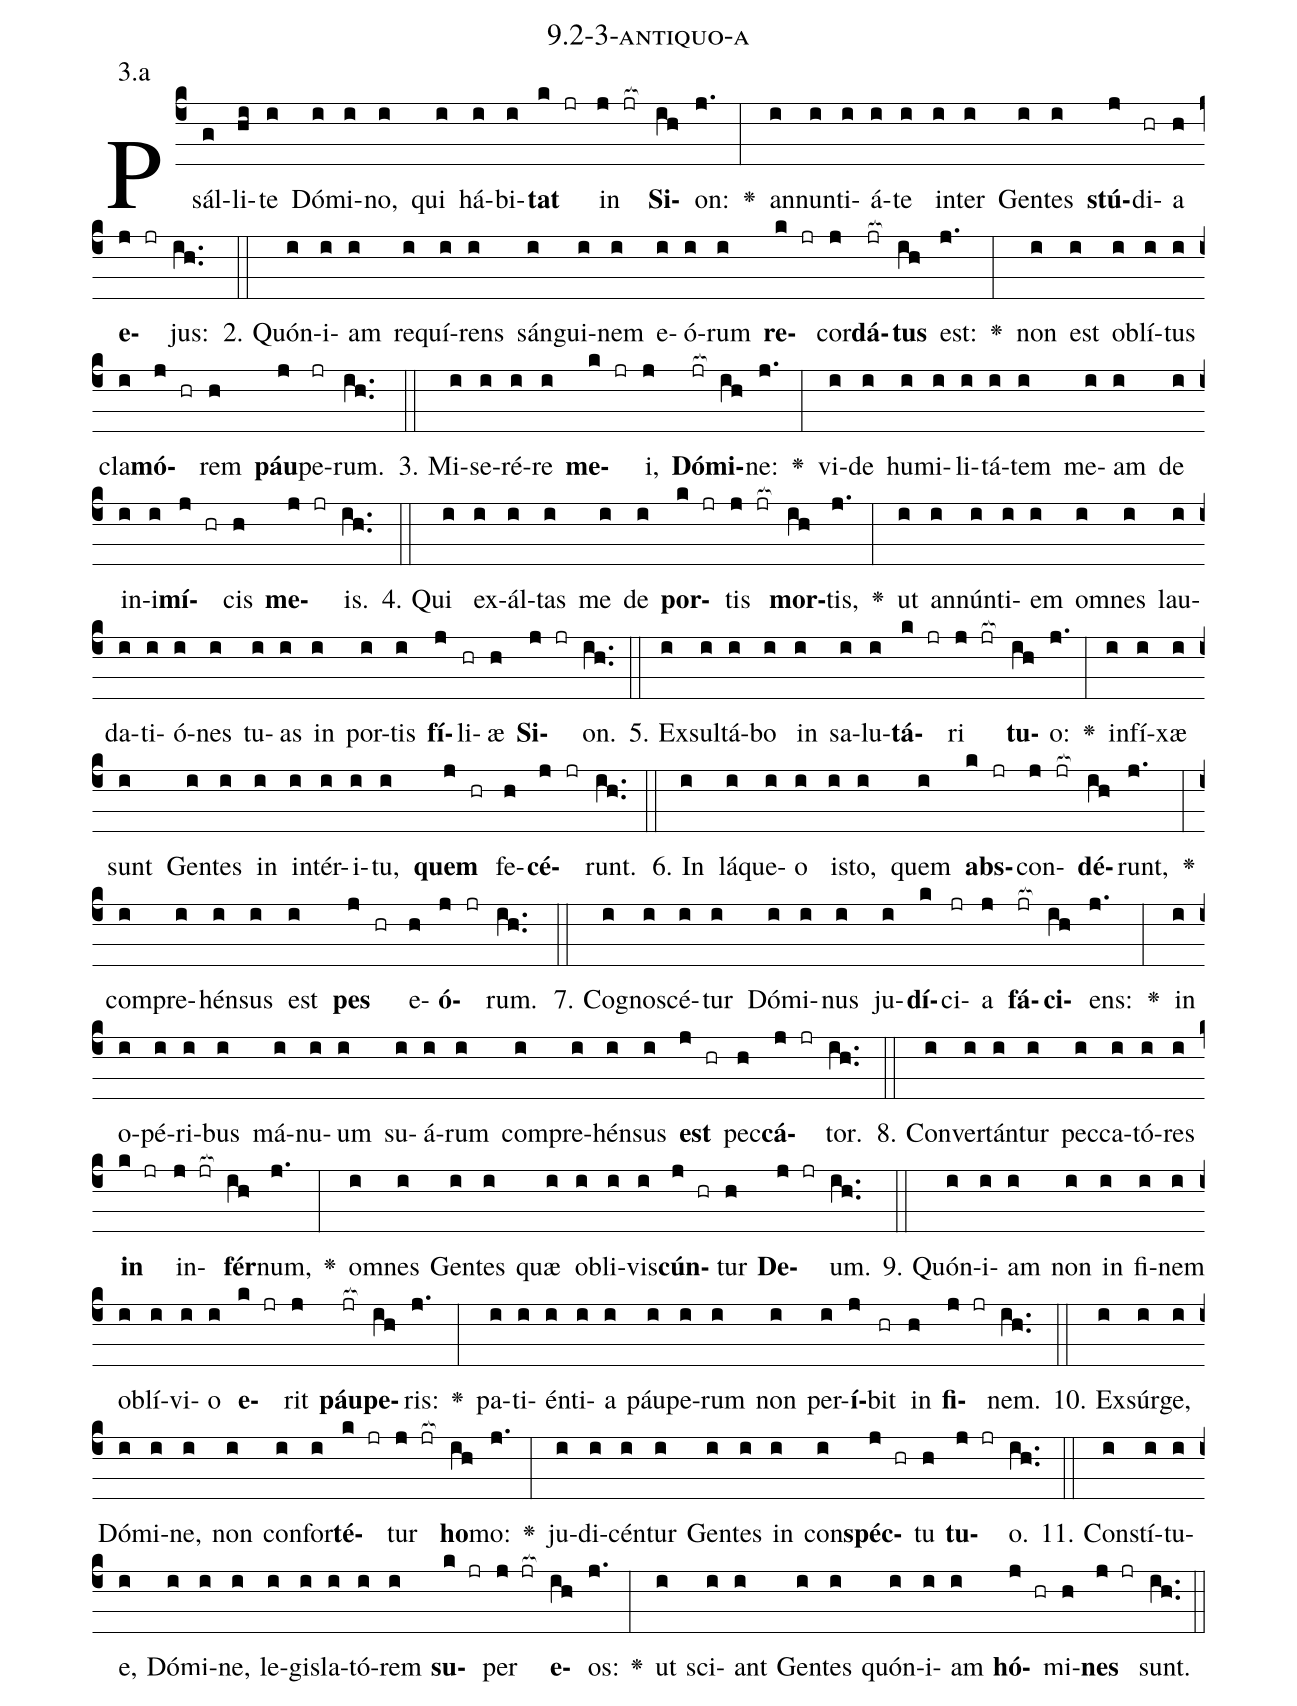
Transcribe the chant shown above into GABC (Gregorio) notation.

name: 9.2-3-antiquo-a;
annotation: 3.a;
%%
(c4)Psál(g)li(hi)te(i) Dó(i)mi(i)no,(i) qui(i) há(i)bi(i)<b>tat</b>(k jr) in(j jr[ocb:1{]) <b>Si</b>(ih[ocb:0}])on:(j.) <v>\greheightstar</v>(:) an(i)nun(i)ti(i)á(i)te(i) in(i)ter(i) Gen(i)tes(i) <b>stú</b>(j)di(hr)a(h) <b>e</b>(j jr)jus:(ih..) (::)
2. Quón(i)i(i)am(i) re(i)quí(i)rens(i) sán(i)gui(i)nem(i) e(i)ó(i)rum(i) <b>re</b>(k jr)cor(j)<b>dá</b>(jr[ocb:1{])<b>tus</b>(ih[ocb:0}]) est:(j.) <v>\greheightstar</v>(:) non(i) est(i) ob(i)lí(i)tus(i) cla(i)<b>mó</b>(j hr)rem(h) <b>páu</b>(j)pe(jr)rum.(ih..) (::)
3. Mi(i)se(i)ré(i)re(i) <b>me</b>(k jr)i,(j) <b>Dó</b>(jr[ocb:1{])<b>mi</b>(ih[ocb:0}])ne:(j.) <v>\greheightstar</v>(:) vi(i)de(i) hu(i)mi(i)li(i)tá(i)tem(i) me(i)am(i) de(i) in(i)i(i)<b>mí</b>(j hr)cis(h) <b>me</b>(j jr)is.(ih..) (::)
4. Qui(i) ex(i)ál(i)tas(i) me(i) de(i) <b>por</b>(k jr)tis(j jr[ocb:1{]) <b>mor</b>(ih[ocb:0}])tis,(j.) <v>\greheightstar</v>(:) ut(i) an(i)nún(i)ti(i)em(i) om(i)nes(i) lau(i)da(i)ti(i)ó(i)nes(i) tu(i)as(i) in(i) por(i)tis(i) <b>fí</b>(j)li(hr)æ(h) <b>Si</b>(j jr)on.(ih..) (::)
5. Ex(i)sul(i)tá(i)bo(i) in(i) sa(i)lu(i)<b>tá</b>(k jr)ri(j jr[ocb:1{]) <b>tu</b>(ih[ocb:0}])o:(j.) <v>\greheightstar</v>(:) in(i)fí(i)xæ(i) sunt(i) Gen(i)tes(i) in(i) in(i)tér(i)i(i)tu,(i) <b>quem</b>(j hr) fe(h)<b>cé</b>(j jr)runt.(ih..) (::)
6. In(i) lá(i)que(i)o(i) is(i)to,(i) quem(i) <b>abs</b>(k jr)con(j jr[ocb:1{])<b>dé</b>(ih[ocb:0}])runt,(j.) <v>\greheightstar</v>(:) com(i)pre(i)hén(i)sus(i) est(i) <b>pes</b>(j hr) e(h)<b>ó</b>(j jr)rum.(ih..) (::)
7. Co(i)gno(i)scé(i)tur(i) Dó(i)mi(i)nus(i) ju(i)<b>dí</b>(k)ci(jr)a(j) <b>fá</b>(jr[ocb:1{])<b>ci</b>(ih[ocb:0}])ens:(j.) <v>\greheightstar</v>(:) in(i) o(i)pé(i)ri(i)bus(i) má(i)nu(i)um(i) su(i)á(i)rum(i) com(i)pre(i)hén(i)sus(i) <b>est</b>(j hr) pec(h)<b>cá</b>(j jr)tor.(ih..) (::)
8. Con(i)ver(i)tán(i)tur(i) pec(i)ca(i)tó(i)res(i) <b>in</b>(k jr) in(j jr[ocb:1{])<b>fér</b>(ih[ocb:0}])num,(j.) <v>\greheightstar</v>(:) om(i)nes(i) Gen(i)tes(i) quæ(i) ob(i)li(i)vis(i)<b>cún</b>(j hr)tur(h) <b>De</b>(j jr)um.(ih..) (::)
9. Quón(i)i(i)am(i) non(i) in(i) fi(i)nem(i) ob(i)lí(i)vi(i)o(i) <b>e</b>(k jr)rit(j) <b>páu</b>(jr[ocb:1{])<b>pe</b>(ih[ocb:0}])ris:(j.) <v>\greheightstar</v>(:) pa(i)ti(i)én(i)ti(i)a(i) páu(i)pe(i)rum(i) non(i) per(i)<b>í</b>(j)bit(hr) in(h) <b>fi</b>(j jr)nem.(ih..) (::)
10. Ex(i)súr(i)ge,(i) Dó(i)mi(i)ne,(i) non(i) con(i)for(i)<b>té</b>(k jr)tur(j jr[ocb:1{]) <b>ho</b>(ih[ocb:0}])mo:(j.) <v>\greheightstar</v>(:) ju(i)di(i)cén(i)tur(i) Gen(i)tes(i) in(i) con(i)<b>spéc</b>(j hr)tu(h) <b>tu</b>(j jr)o.(ih..) (::)
11. Con(i)stí(i)tu(i)e,(i) Dó(i)mi(i)ne,(i) le(i)gis(i)la(i)tó(i)rem(i) <b>su</b>(k jr)per(j jr[ocb:1{]) <b>e</b>(ih[ocb:0}])os:(j.) <v>\greheightstar</v>(:) ut(i) sci(i)ant(i) Gen(i)tes(i) quón(i)i(i)am(i) <b>hó</b>(j hr)mi(h)<b>nes</b>(j jr) sunt.(ih..) (::)
